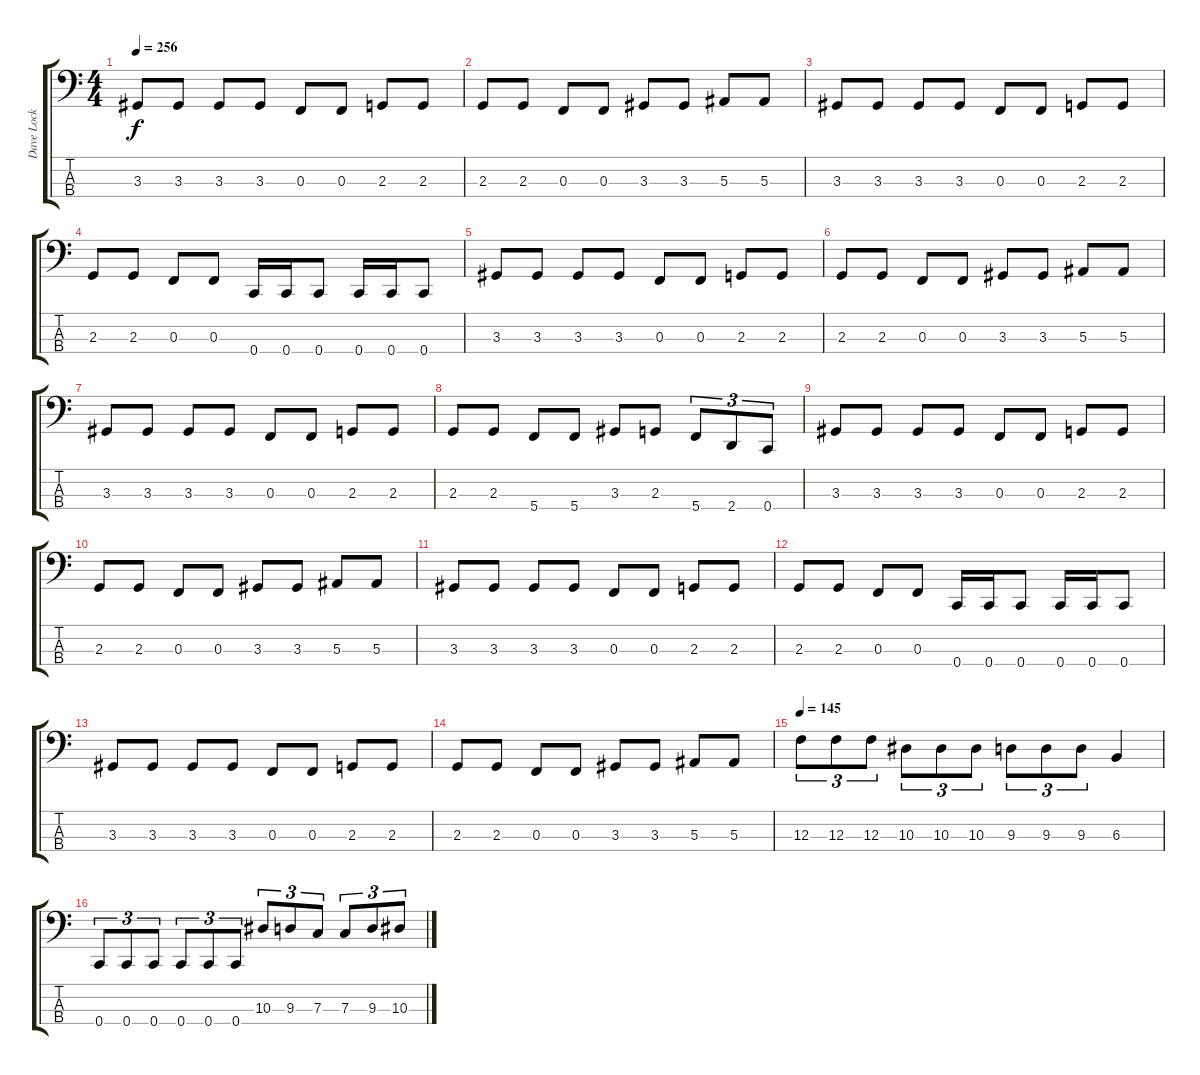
\track ("Dave Lock (Bass)" "Dave Lock ") {instrument electricbasspick}
\staff {score tabs}
\tuning (Eb2 Bb1 F1 C1) {hide}
\ts (4 4)
\tempo 256
\clef f4
\ks c
3.3.8{dy f} 3.3.8 3.3.8 3.3.8 0.3.8 0.3.8 2.3.8 2.3.8 |
2.3.8 2.3.8 0.3.8 0.3.8 3.3.8 3.3.8 5.3.8 5.3.8 |
3.3.8 3.3.8 3.3.8 3.3.8 0.3.8 0.3.8 2.3.8 2.3.8 |
2.3.8 2.3.8 0.3.8 0.3.8 0.4.16 0.4.16 0.4.8 0.4.16 0.4.16 0.4.8 |
3.3.8 3.3.8 3.3.8 3.3.8 0.3.8 0.3.8 2.3.8 2.3.8 |
2.3.8 2.3.8 0.3.8 0.3.8 3.3.8 3.3.8 5.3.8 5.3.8 |
3.3.8 3.3.8 3.3.8 3.3.8 0.3.8 0.3.8 2.3.8 2.3.8 |
2.3.8 2.3.8 5.4.8 5.4.8 3.3.8 2.3.8 5.4.8{tu (3 2)} 2.4.8{tu (3 2)} 0.4.8{tu (3 2)} |
3.3.8 3.3.8 3.3.8 3.3.8 0.3.8 0.3.8 2.3.8 2.3.8 |
2.3.8 2.3.8 0.3.8 0.3.8 3.3.8 3.3.8 5.3.8 5.3.8 |
3.3.8 3.3.8 3.3.8 3.3.8 0.3.8 0.3.8 2.3.8 2.3.8 |
2.3.8 2.3.8 0.3.8 0.3.8 0.4.16 0.4.16 0.4.8 0.4.16 0.4.16 0.4.8 |
3.3.8 3.3.8 3.3.8 3.3.8 0.3.8 0.3.8 2.3.8 2.3.8 |
2.3.8 2.3.8 0.3.8 0.3.8 3.3.8 3.3.8 5.3.8 5.3.8 |
\tempo 145
12.3.8{tu (3 2)} 12.3.8{tu (3 2)} 12.3.8{tu (3 2)} 10.3.8{tu (3 2)} 10.3.8{tu (3 2)} 10.3.8{tu (3 2)} 9.3.8{tu (3 2)} 9.3.8{tu (3 2)} 9.3.8{tu (3 2)} 6.3.4 |
0.4.8{tu (3 2)} 0.4.8{tu (3 2)} 0.4.8{tu (3 2)} 0.4.8{tu (3 2)} 0.4.8{tu (3 2)} 0.4.8{tu (3 2)} 10.3.8{tu (3 2)} 9.3.8{tu (3 2)} 7.3.8{tu (3 2)} 7.3.8{tu (3 2)} 9.3.8{tu (3 2)} 10.3.8{tu (3 2)}
